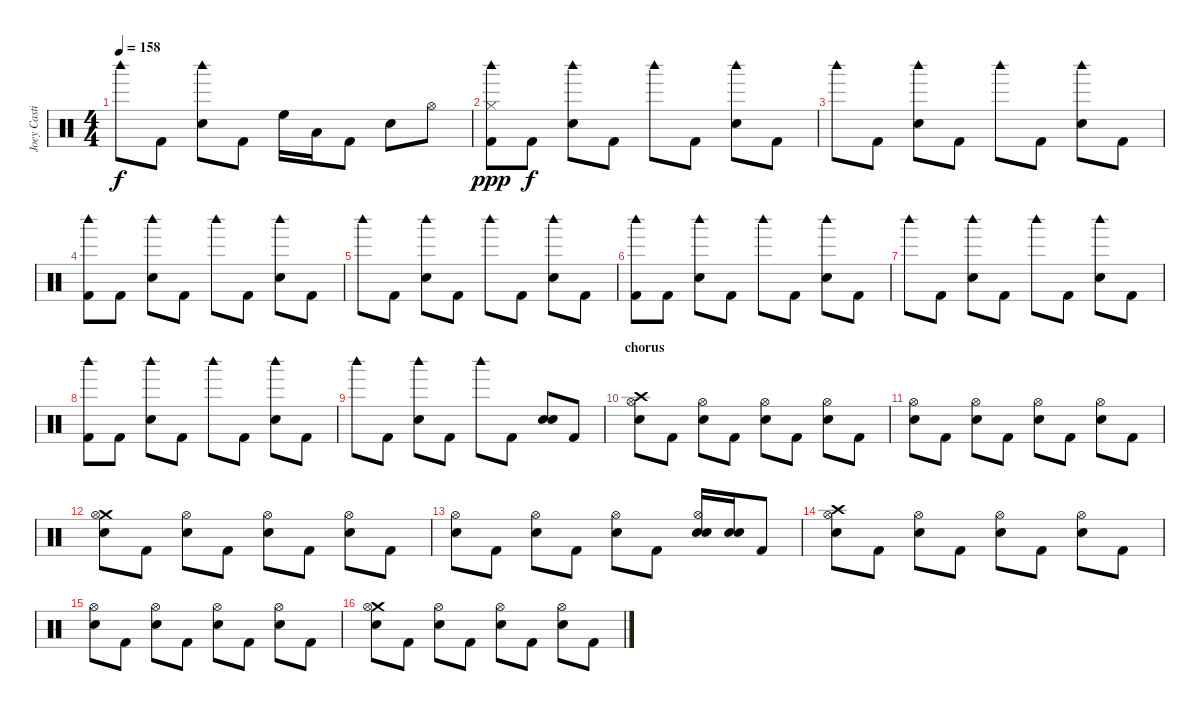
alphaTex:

\track ("Joey Castillo - drums" "Joey Casti") {instrument percussion}
\staff {score}
\articulation defaults
\ts (4 4)
\tempo 158
\clef neutral
\ks c "Woodblock high (hit)".8{dy f} "Kick (hit) 2".8
("Woodblock high (hit)" "Electric Snare (hit)").8 "Kick (hit) 2".8 "High Floor Tom (hit)".16 "Low Tom (hit)".16 "Kick (hit) 2".8 "Electric Snare (hit)".8 "Hi-Hat (open)".8 |
\section ("" "")
("Woodblock high (hit)" "Hi-Hat (closed)" "Kick (hit) 2").8{dy ppp} "Kick (hit) 2".8{dy f} ("Woodblock high (hit)" "Electric Snare (hit)").8 "Kick (hit) 2".8 "Woodblock high (hit)".8 "Kick (hit) 2".8 ("Woodblock high (hit)" "Electric Snare (hit)").8 "Kick (hit) 2".8 |
"Woodblock high (hit)".8 "Kick (hit) 2".8 ("Woodblock high (hit)" "Electric Snare (hit)").8 "Kick (hit) 2".8 "Woodblock high (hit)".8 "Kick (hit) 2".8 ("Woodblock high (hit)" "Electric Snare (hit)").8 "Kick (hit) 2".8 |
("Woodblock high (hit)" "Kick (hit) 2").8 "Kick (hit) 2".8 ("Woodblock high (hit)" "Electric Snare (hit)").8 "Kick (hit) 2".8 "Woodblock high (hit)".8 "Kick (hit) 2".8 ("Woodblock high (hit)" "Electric Snare (hit)").8 "Kick (hit) 2".8 |
"Woodblock high (hit)".8 "Kick (hit) 2".8 ("Woodblock high (hit)" "Electric Snare (hit)").8 "Kick (hit) 2".8 "Woodblock high (hit)".8 "Kick (hit) 2".8 ("Woodblock high (hit)" "Electric Snare (hit)").8 "Kick (hit) 2".8 |
("Woodblock high (hit)" "Kick (hit) 2").8 "Kick (hit) 2".8 ("Woodblock high (hit)" "Electric Snare (hit)").8 "Kick (hit) 2".8 "Woodblock high (hit)".8 "Kick (hit) 2".8 ("Woodblock high (hit)" "Electric Snare (hit)").8 "Kick (hit) 2".8 |
"Woodblock high (hit)".8 "Kick (hit) 2".8 ("Woodblock high (hit)" "Electric Snare (hit)").8 "Kick (hit) 2".8 "Woodblock high (hit)".8 "Kick (hit) 2".8 ("Woodblock high (hit)" "Electric Snare (hit)").8 "Kick (hit) 2".8 |
("Woodblock high (hit)" "Kick (hit) 2").8 "Kick (hit) 2".8 ("Woodblock high (hit)" "Electric Snare (hit)").8 "Kick (hit) 2".8 "Woodblock high (hit)".8 "Kick (hit) 2".8 ("Woodblock high (hit)" "Electric Snare (hit)").8 "Kick (hit) 2".8 |
"Woodblock high (hit)".8 "Kick (hit) 2".8 ("Woodblock high (hit)" "Electric Snare (hit)").8 "Kick (hit) 2".8 "Woodblock high (hit)".8 "Kick (hit) 2".8 ("Electric Snare (hit)" "Snare (hit) 2").8 "Kick (hit) 2".8 |
\section ("" "chorus")
("Crash high (hit)" "Electric Snare (hit)" "Hi-Hat (open)").8 "Kick (hit) 2".8 ("Electric Snare (hit)" "Hi-Hat (open)").8 "Kick (hit) 2".8 ("Electric Snare (hit)" "Hi-Hat (open)").8 "Kick (hit) 2".8 ("Electric Snare (hit)" "Hi-Hat (open)").8 "Kick (hit) 2".8 |
("Electric Snare (hit)" "Hi-Hat (open)").8 "Kick (hit) 2".8 ("Electric Snare (hit)" "Hi-Hat (open)").8 "Kick (hit) 2".8 ("Electric Snare (hit)" "Hi-Hat (open)").8 "Kick (hit) 2".8 ("Electric Snare (hit)" "Hi-Hat (open)").8 "Kick (hit) 2".8 |
("Crash medium (hit)" "Electric Snare (hit)" "Hi-Hat (open)").8 "Kick (hit) 2".8 ("Electric Snare (hit)" "Hi-Hat (open)").8 "Kick (hit) 2".8 ("Electric Snare (hit)" "Hi-Hat (open)").8 "Kick (hit) 2".8 ("Electric Snare (hit)" "Hi-Hat (open)").8 "Kick (hit) 2".8 |
("Electric Snare (hit)" "Hi-Hat (open)").8 "Kick (hit) 2".8 ("Electric Snare (hit)" "Hi-Hat (open)").8 "Kick (hit) 2".8 ("Electric Snare (hit)" "Hi-Hat (open)").8 "Kick (hit) 2".8 ("Electric Snare (hit)" "Snare (hit) 2" "Hi-Hat (open)").16 ("Electric Snare (hit)" "Snare (hit) 2").16 "Kick (hit) 2".8 |
\section ("" "")
("Crash high (hit)" "Electric Snare (hit)" "Hi-Hat (open)").8 "Kick (hit) 2".8 ("Electric Snare (hit)" "Hi-Hat (open)").8 "Kick (hit) 2".8 ("Electric Snare (hit)" "Hi-Hat (open)").8 "Kick (hit) 2".8 ("Electric Snare (hit)" "Hi-Hat (open)").8 "Kick (hit) 2".8 |
("Electric Snare (hit)" "Hi-Hat (open)").8 "Kick (hit) 2".8 ("Electric Snare (hit)" "Hi-Hat (open)").8 "Kick (hit) 2".8 ("Electric Snare (hit)" "Hi-Hat (open)").8 "Kick (hit) 2".8 ("Electric Snare (hit)" "Hi-Hat (open)").8 "Kick (hit) 2".8 |
("Crash medium (hit)" "Electric Snare (hit)" "Hi-Hat (open)").8 "Kick (hit) 2".8 ("Electric Snare (hit)" "Hi-Hat (open)").8 "Kick (hit) 2".8 ("Electric Snare (hit)" "Hi-Hat (open)").8 "Kick (hit) 2".8 ("Electric Snare (hit)" "Hi-Hat (open)").8 "Kick (hit) 2".8
